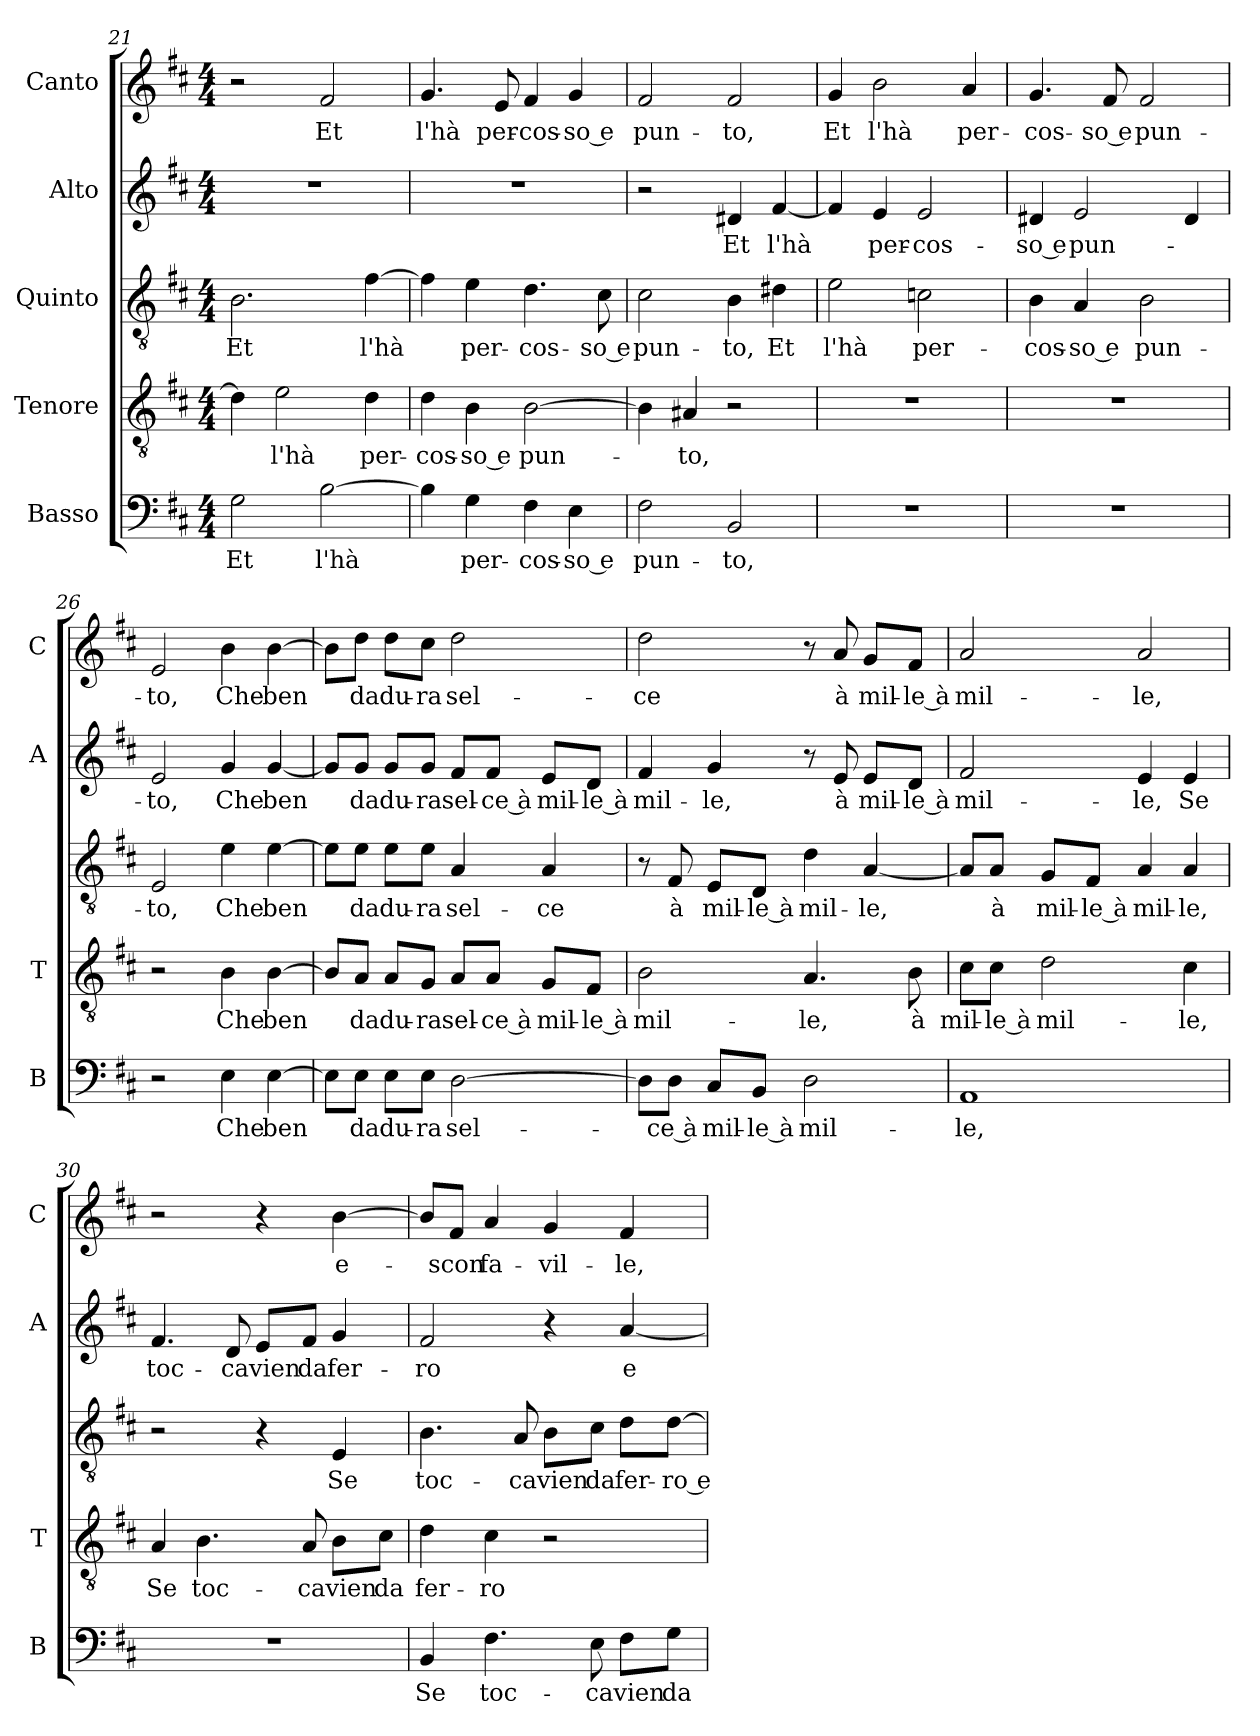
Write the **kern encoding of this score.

**kern	**text	**kern	**text	**kern	**text	**kern	**text	**kern	**text
*part5	*part5	*part4	*part4	*part3	*part3	*part2	*part2	*part1	*part1
*staff5	*staff5	*staff4	*staff4	*staff3	*staff3	*staff2	*staff2	*staff1	*staff1
*I"Basso	*	*I"Tenore	*	*I"Quinto	*	*I"Alto	*	*I"Canto	*
*I'B	*	*I'T	*	*	*	*I'A	*	*I'C	*
!!LO:LB:g=z
*clefF4	*	*clefGv2	*	*clefGv2	*	*clefG2	*	*clefG2	*
*k[f#c#]	*	*k[f#c#]	*	*k[f#c#]	*	*k[f#c#]	*	*k[f#c#]	*
*D:	*	*D:	*	*D:	*	*D:	*	*D:	*
*M4/4	*	*M4/4	*	*M4/4	*	*M4/4	*	*M4/4	*
=21	=21	=21	=21	=21	=21	=21	=21	=21	=21
!	!LO:LY:b	!	!	!	!LO:LY:b	!	!	!	!
2G\	Et	4d\]	.	2.B\	Et	1r	.	2r	.
!	!	!	!LO:LY:b	!	!	!	!	!	!
.	.	2e\	l'hà	.	.	.	.	.	.
!	!LO:LY:b	!	!	!	!	!	!	!	!LO:LY:b
[2B\	l'hà	.	.	.	.	.	.	2f#/	Et
!	!	!	!LO:LY:b	!	!LO:LY:b	!	!	!	!
.	.	4d\	per-	[4f#\	l'hà	.	.	.	.
=22	=22	=22	=22	=22	=22	=22	=22	=22	=22
!	!	!	!LO:LY:b	!	!	!	!	!	!LO:LY:b
4B\]	.	4d\	-cos-	4f#\]	.	1r	.	4.g/	l'hà
!	!LO:LY:b	!	!LO:LY:b	!	!LO:LY:b	!	!	!	!
4G\	per-	4B\	-so e	4e\	per-	.	.	.	.
!	!	!	!	!	!	!	!	!	!LO:LY:b
.	.	.	.	.	.	.	.	8e/	per-
!	!LO:LY:b	!	!LO:LY:b	!	!LO:LY:b	!	!	!	!LO:LY:b
4F#\	-cos-	[2B\	pun-	4.d\	-cos-	.	.	4f#/	-cos-
!	!LO:LY:b	!	!	!	!	!	!	!	!LO:LY:b
4E\	-so e	.	.	.	.	.	.	4g/	-so e
!	!	!	!	!	!LO:LY:b	!	!	!	!
.	.	.	.	8c#\	-so e	.	.	.	.
=23	=23	=23	=23	=23	=23	=23	=23	=23	=23
!	!LO:LY:b	!	!	!	!LO:LY:b	!	!	!	!LO:LY:b
2F#\	pun-	4B\]	.	2c#\	pun-	2r	.	2f#/	pun-
!	!	!	!LO:LY:b	!	!	!	!	!	!
.	.	4A#X/	-to,	.	.	.	.	.	.
!	!LO:LY:b	!	!	!	!LO:LY:b	!	!LO:LY:b	!	!LO:LY:b
2BB/	-to,	2r	.	4B\	-to,	4d#X/	Et	2f#/	-to,
!	!	!	!	!	!LO:LY:b	!	!LO:LY:b	!	!
.	.	.	.	4d#X\	Et	[4f#/	l'hà	.	.
=24	=24	=24	=24	=24	=24	=24	=24	=24	=24
!	!	!	!	!	!LO:LY:b	!	!	!	!LO:LY:b
1r	.	1r	.	2e\	l'hà	4f#/]	.	4g/	Et
!	!	!	!	!	!	!	!LO:LY:b	!	!LO:LY:b
.	.	.	.	.	.	4e/	per-	2b\	l'hà
!	!	!	!	!	!LO:LY:b	!	!LO:LY:b	!	!
.	.	.	.	2cn\	per-	2e/	-cos-	.	.
!	!	!	!	!	!	!	!	!	!LO:LY:b
.	.	.	.	.	.	.	.	4a/	per-
=25	=25	=25	=25	=25	=25	=25	=25	=25	=25
!	!	!	!	!	!LO:LY:b	!	!LO:LY:b	!	!LO:LY:b
1r	.	1r	.	4B\	-cos-	4d#X/	-so e	4.g/	-cos-
!	!	!	!	!	!LO:LY:b	!	!LO:LY:b	!	!
.	.	.	.	4A/	-so e	2e/	pun-	.	.
!	!	!	!	!	!	!	!	!	!LO:LY:b
.	.	.	.	.	.	.	.	8f#/	-so e
!	!	!	!	!	!LO:LY:b	!	!	!	!LO:LY:b
.	.	.	.	2B\	pun-	.	.	2f#/	pun-
.	.	.	.	.	.	4d#/	.	.	.
=26	=26	=26	=26	=26	=26	=26	=26	=26	=26
!	!	!	!	!	!LO:LY:b	!	!LO:LY:b	!	!LO:LY:b
2r	.	2r	.	2E/	-to,	2e/	-to,	2e/	-to,
!	!LO:LY:b	!	!LO:LY:b	!	!LO:LY:b	!	!LO:LY:b	!	!LO:LY:b
4E\	Che	4B\	Che	4e\	Che	4g/	Che	4b\	Che
!	!LO:LY:b	!	!LO:LY:b	!	!LO:LY:b	!	!LO:LY:b	!	!LO:LY:b
[4E\	ben	[4B\	ben	[4e\	ben	[4g/	ben	[4b\	ben
!!LO:PB:g=z
=27	=27	=27	=27	=27	=27	=27	=27	=27	=27
8E\L]	.	8B/L]	.	8e\L]	.	8g/L]	.	8b\L]	.
!	!LO:LY:b	!	!LO:LY:b	!	!LO:LY:b	!	!LO:LY:b	!	!LO:LY:b
8E\J	da	8A/J	da	8e\J	da	8g/J	da	8dd\J	da
!	!LO:LY:b	!	!LO:LY:b	!	!LO:LY:b	!	!LO:LY:b	!	!LO:LY:b
8E\L	du-	8A/L	du-	8e\L	du-	8g/L	du-	8dd\L	du-
!	!LO:LY:b	!	!LO:LY:b	!	!LO:LY:b	!	!LO:LY:b	!	!LO:LY:b
8E\J	-ra	8G/J	-ra	8e\J	-ra	8g/J	-ra	8cc#\J	-ra
!	!LO:LY:b	!	!LO:LY:b	!	!LO:LY:b	!	!LO:LY:b	!	!LO:LY:b
[2D\	sel-	8A/L	sel-	4A/	sel-	8f#/L	sel-	2dd\	sel-
!	!	!	!LO:LY:b	!	!	!	!LO:LY:b	!	!
.	.	8A/J	-ce à	.	.	8f#/J	-ce à	.	.
!	!	!	!LO:LY:b	!	!LO:LY:b	!	!LO:LY:b	!	!
.	.	8G/L	mil-	4A/	-ce	8e/L	mil-	.	.
!	!	!	!LO:LY:b	!	!	!	!LO:LY:b	!	!
.	.	8F#/J	-le à	.	.	8d/J	-le à	.	.
=28	=28	=28	=28	=28	=28	=28	=28	=28	=28
!	!	!	!LO:LY:b	!	!	!	!LO:LY:b	!	!LO:LY:b
8D\L]	.	2B\	mil-	8r	.	4f#/	mil-	2dd\	-ce
!	!LO:LY:b	!	!	!	!LO:LY:b	!	!	!	!
8D\J	-ce à	.	.	8F#/	à	.	.	.	.
!	!LO:LY:b	!	!	!	!LO:LY:b	!	!LO:LY:b	!	!
8C#/L	mil-	.	.	8E/L	mil-	4g/	-le,	.	.
!	!LO:LY:b	!	!	!	!LO:LY:b	!	!	!	!
8BB/J	-le à	.	.	8D/J	-le à	.	.	.	.
!	!LO:LY:b	!	!LO:LY:b	!	!LO:LY:b	!	!	!	!
2D\	mil-	4.A/	-le,	4d\	mil-	8r	.	8r	.
!	!	!	!	!	!	!	!LO:LY:b	!	!LO:LY:b
.	.	.	.	.	.	8e/	à	8a/	à
!	!	!	!	!	!LO:LY:b	!	!LO:LY:b	!	!LO:LY:b
.	.	.	.	[4A/	-le,	8e/L	mil-	8g/L	mil-
!	!	!	!LO:LY:b	!	!	!	!LO:LY:b	!	!LO:LY:b
.	.	8B\	à	.	.	8d/J	-le à	8f#/J	-le à
=29	=29	=29	=29	=29	=29	=29	=29	=29	=29
!	!LO:LY:b	!	!LO:LY:b	!	!	!	!LO:LY:b	!	!LO:LY:b
1AA	-le,	8c#\L	mil-	8A/L]	.	2f#/	mil-	2a/	mil-
!	!	!	!LO:LY:b	!	!LO:LY:b	!	!	!	!
.	.	8c#\J	-le à	8A/J	à	.	.	.	.
!	!	!	!LO:LY:b	!	!LO:LY:b	!	!	!	!
.	.	2d\	mil-	8G/L	mil-	.	.	.	.
!	!	!	!	!	!LO:LY:b	!	!	!	!
.	.	.	.	8F#/J	-le à	.	.	.	.
!	!	!	!	!	!LO:LY:b	!	!LO:LY:b	!	!LO:LY:b
.	.	.	.	4A/	mil-	4e/	-le,	2a/	-le,
!	!	!	!LO:LY:b	!	!LO:LY:b	!	!LO:LY:b	!	!
.	.	4c#\	-le,	4A/	-le,	4e/	Se	.	.
=30	=30	=30	=30	=30	=30	=30	=30	=30	=30
!	!	!	!LO:LY:b	!	!	!	!LO:LY:b	!	!
1r	.	4A/	Se	2r	.	4.f#/	toc-	2r	.
!	!	!	!LO:LY:b	!	!	!	!	!	!
.	.	4.B\	toc-	.	.	.	.	.	.
!	!	!	!	!	!	!	!LO:LY:b	!	!
.	.	.	.	.	.	8d/	-ca	.	.
!	!	!	!	!	!	!	!LO:LY:b	!	!
.	.	.	.	4r	.	8e/L	vien	4r	.
!	!	!	!LO:LY:b	!	!	!	!LO:LY:b	!	!
.	.	8A/	-ca	.	.	8f#/J	da	.	.
!	!	!	!LO:LY:b	!	!LO:LY:b	!	!LO:LY:b	!	!LO:LY:b
.	.	8B\L	vien	4E/	Se	4g/	fer-	[4b\	e-
!	!	!	!LO:LY:b	!	!	!	!	!	!
.	.	8c#\J	da	.	.	.	.	.	.
!!LO:LB:g=z
=31	=31	=31	=31	=31	=31	=31	=31	=31	=31
!	!LO:LY:b	!	!LO:LY:b	!	!LO:LY:b	!	!LO:LY:b	!	!
4BB/	Se	4d\	fer-	4.B\	toc-	2f#/	-ro	8b/L]	.
!	!	!	!	!	!	!	!	!	!LO:LY:b
.	.	.	.	.	.	.	.	8f#/J	-scon
!	!LO:LY:b	!	!LO:LY:b	!	!	!	!	!	!LO:LY:b
4.F#\	toc-	4c#\	-ro	.	.	.	.	4a/	fa-
!	!	!	!	!	!LO:LY:b	!	!	!	!
.	.	.	.	8A/	-ca	.	.	.	.
!	!	!	!	!	!LO:LY:b	!	!	!	!LO:LY:b
.	.	2r	.	8B\L	vien	4r	.	4g/	-vil-
!	!LO:LY:b	!	!	!	!LO:LY:b	!	!	!	!
8E\	-ca	.	.	8c#\J	da	.	.	.	.
!	!LO:LY:b	!	!	!	!LO:LY:b	!	!LO:LY:b	!	!LO:LY:b
8F#\L	vien	.	.	8d\L	fer-	[4a/	e-	4f#/	-le,
!	!LO:LY:b	!	!	!	!LO:LY:b	!	!	!	!
8G\J	da	.	.	[8d\J	-ro e	.	.	.	.
=	=	=	=	=	=	=	=	=	=
*-	*-	*-	*-	*-	*-	*-	*-	*-	*-
